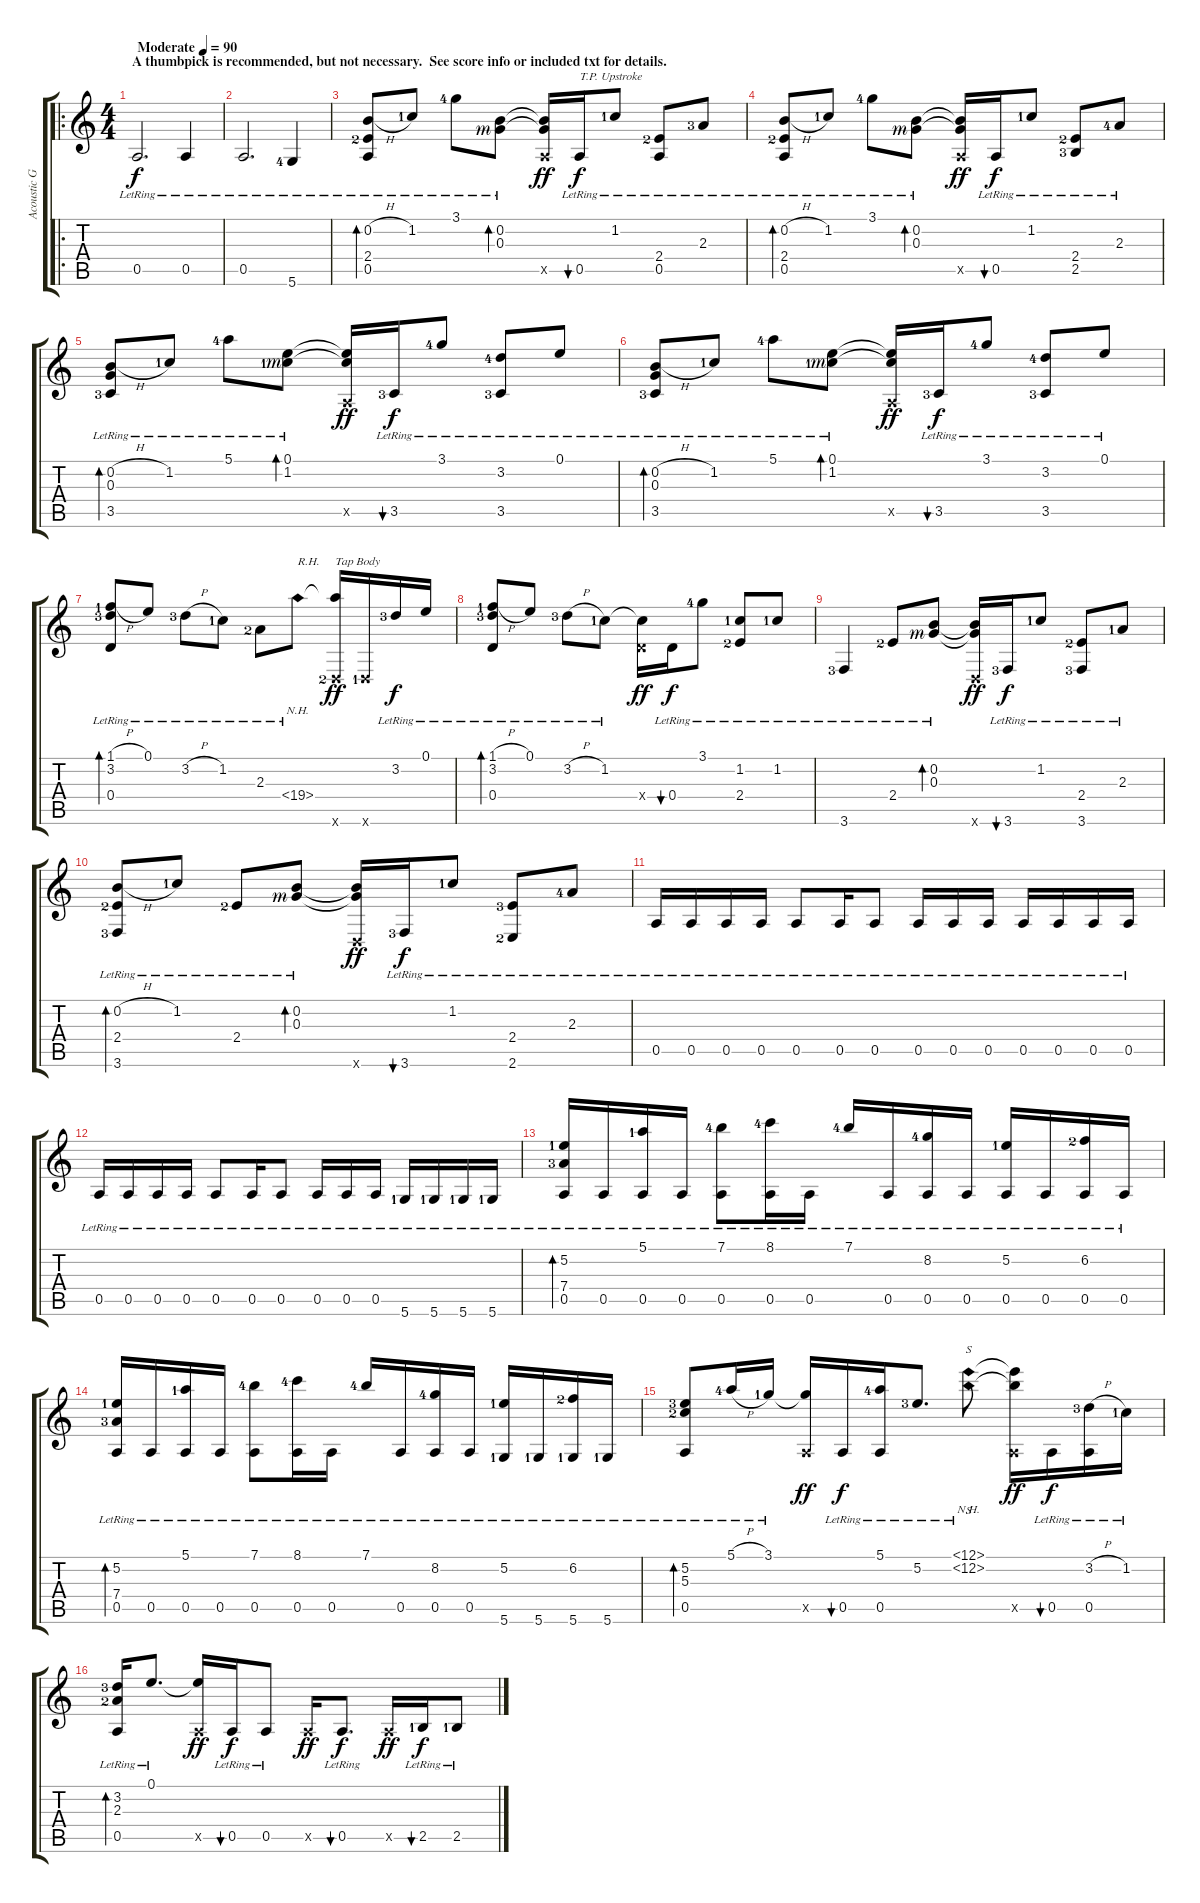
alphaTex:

\track ("Acoustic Guitar 1" "Acoustic G") {instrument acousticguitarsteel}
\staff {score tabs}
\tuning (E4 B3 G3 D3 A2 D2) {hide}
\ro
\ts (4 4)
\section ("" "A thumbpick is recommended, but not necessary.  See score info or included txt for details.")
\tempo (90 "Moderate")
\clef g2
\ks c
0.5{lr}.2{d dy f instrument acousticguitarsteel} 0.5{lr}.4 |
0.5{lr}.2{d} 5.6{lr lf 5}.4 |
(0.2{h lr} 2.4{lr lf 3} 0.5{lr}).8{bd 60} 1.2{lr lf 2}.8 3.1{lr lf 5}.8 (0.2{lr} 0.3{lr rf 3}).8{bd 30} (0.2{t} 0.3{t} 0.5{x}).16{dy ff} 0.5{lr}.16{bu 60 txt "T.P. Upstroke" dy f} 1.2{lr lf 2}.8 (2.4{lr lf 3} 0.5{lr}).8 2.3{lr lf 4}.8 |
(0.2{h lr} 2.4{lr lf 3} 0.5{lr}).8{bd 60} 1.2{lr lf 2}.8 3.1{lr lf 5}.8 (0.2{lr} 0.3{lr rf 3}).8{bd 30} (0.2{t} 0.3{t} 0.5{x}).16{dy ff} 0.5{lr}.16{bu 60 dy f} 1.2{lr lf 2}.8 (2.4{lr lf 3} 2.5{lr lf 4}).8 2.3{lr lf 5}.8 |
(0.2{h lr} 0.3{lr} 3.5{lr lf 4}).8{bd 60} 1.2{lr lf 2}.8 5.1{lr lf 5}.8 (0.1{lr} 1.2{lr lf 2 rf 3}).8{bd 30} (0.1{t} 1.2{t} 0.5{x}).16{dy ff} 3.5{lr lf 4}.16{bu 60 dy f} 3.1{lr lf 5}.8 (3.2{lr lf 5} 3.5{lr lf 4}).8 0.1{lr}.8 |
(0.2{h lr} 0.3{lr} 3.5{lr lf 4}).8{bd 60} 1.2{lr lf 2}.8 5.1{lr lf 5}.8 (0.1{lr} 1.2{lr lf 2 rf 3}).8{bd 30} (0.1{t} 1.2{t} 0.5{x}).16{dy ff} 3.5{lr lf 4}.16{bu 60 dy f} 3.1{lr lf 5}.8 (3.2{lr lf 5} 3.5{lr lf 4}).8 0.1{lr}.8 |
(1.1{h lr lf 2} 3.2{lr lf 4} 0.4{lr}).8{bd 60} 0.1{lr}.8 3.2{h lr lf 4}.8 1.2{lr lf 2}.8 2.3{lr lf 3}.8 19.4{nh lr}.8{txt "R.H."} (19.4{t} 0.6{x lf 3}).16{txt "Tap Body" dy ff} 0.6{x lf 2}.16 3.2{lr lf 4}.16{dy f} 0.1{lr}.16 |
(1.1{h lr lf 2} 3.2{lr lf 4} 0.4{lr}).8{bd 60} 0.1{lr}.8 3.2{h lr lf 4}.8 1.2{lr lf 2}.8 (1.2{t} 0.4{x}).16{dy ff} 0.4{lr}.16{bu 60 dy f} 3.1{lr lf 5}.8 (1.2{lr lf 2} 2.4{lr lf 3}).8 1.2{lr lf 2}.8 |
3.6{lr lf 4}.4 2.4{lr lf 3}.8 (0.2{lr} 0.3{lr rf 3}).8{bd 30} (0.2{t} 0.3{t} 0.6{x}).16{dy ff} 3.6{lr lf 4}.16{bu 60 dy f} 1.2{lr lf 2}.8 (2.4{lr lf 3} 3.6{lr lf 4}).8 2.3{lr lf 2}.8 |
(0.2{h lr} 2.4{lr lf 3} 3.6{lr lf 4}).8{bd 60} 1.2{lr lf 2}.8 2.4{lr lf 3}.8 (0.2{lr} 0.3{lr rf 3}).8{bd 30} (0.2{t} 0.3{t} 0.6{x}).16{dy ff} 3.6{lr lf 4}.16{bu 60 dy f} 1.2{lr lf 2}.8 (2.4{lr lf 4} 2.6{lr lf 3}).8 2.3{lr lf 5}.8 |
0.5{lr}.16 0.5{lr}.16 0.5{lr}.16 0.5{lr}.16 0.5{lr}.8 0.5{lr}.16 0.5{lr}.8 0.5{lr}.16 0.5{lr}.16 0.5{lr}.16 0.5{lr}.16 0.5{lr}.16 0.5{lr}.16 0.5{lr}.16 |
0.5{lr}.16 0.5{lr}.16 0.5{lr}.16 0.5{lr}.16 0.5{lr}.8 0.5{lr}.16 0.5{lr}.8 0.5{lr}.16 0.5{lr}.16 0.5{lr}.16 5.6{lr lf 2}.16 5.6{lr lf 2}.16 5.6{lr lf 2}.16 5.6{lr lf 2}.16 |
(5.2{lr lf 2} 7.4{lr lf 4} 0.5{lr}).16{bd 60} 0.5{lr}.16 (5.1{lr lf 2} 0.5{lr}).16 0.5{lr}.16 (7.1{lr lf 5} 0.5{lr}).8 (8.1{lr lf 5} 0.5{lr}).16 0.5{lr}.16 7.1{lr lf 5}.16 0.5{lr}.16 (8.2{lr lf 5} 0.5{lr}).16 0.5{lr}.16 (5.2{lr lf 2} 0.5{lr}).16 0.5{lr}.16 (6.2{lr lf 3} 0.5{lr}).16 0.5{lr}.16 |
(5.2{lr lf 2} 7.4{lr lf 4} 0.5{lr}).16{bd 60} 0.5{lr}.16 (5.1{lr lf 2} 0.5{lr}).16 0.5{lr}.16 (7.1{lr lf 5} 0.5{lr}).8 (8.1{lr lf 5} 0.5{lr}).16 0.5{lr}.16 7.1{lr lf 5}.16 0.5{lr}.16 (8.2{lr lf 5} 0.5{lr}).16 0.5{lr}.16 (5.2{lr lf 2} 5.6{lr lf 2}).16 5.6{lr lf 2}.16 (6.2{lr lf 3} 5.6{lr lf 2}).16 5.6{lr lf 2}.16 |
(5.2{lr lf 4} 5.3{lr lf 3} 0.5{lr}).8{bd 60} 5.1{h lr lf 5}.16 3.1{lr lf 2}.16 (3.1{t} 0.5{x}).16{dy ff} 0.5{lr}.16{bu 60 dy f} (5.1{lr lf 5} 0.5{lr}).16 5.2{lr lf 4}.8{d} (12.1{nh lr} 12.2{nh lr}).8{s} (12.1{t} 12.2{t} 0.5{x}).16{dy ff} 0.5{lr}.16{bu 60 dy f} (3.2{h lr lf 4} 0.5{lr}).16 1.2{lr lf 2}.16 |
(3.2{lr lf 4} 2.3{lr lf 3} 0.5{lr}).16{bd 60} 0.1{lr}.8{d} (0.1{t} 0.5{x}).16{dy ff} 0.5{lr}.16{bu 60 dy f} 0.5{lr}.8 0.5{x}.16{dy ff} 0.5{lr}.8{d bu 60 dy f} 0.5{x}.16{dy ff} 2.5{lr lf 2}.16{bu 60 dy f} 2.5{lr lf 2}.8
